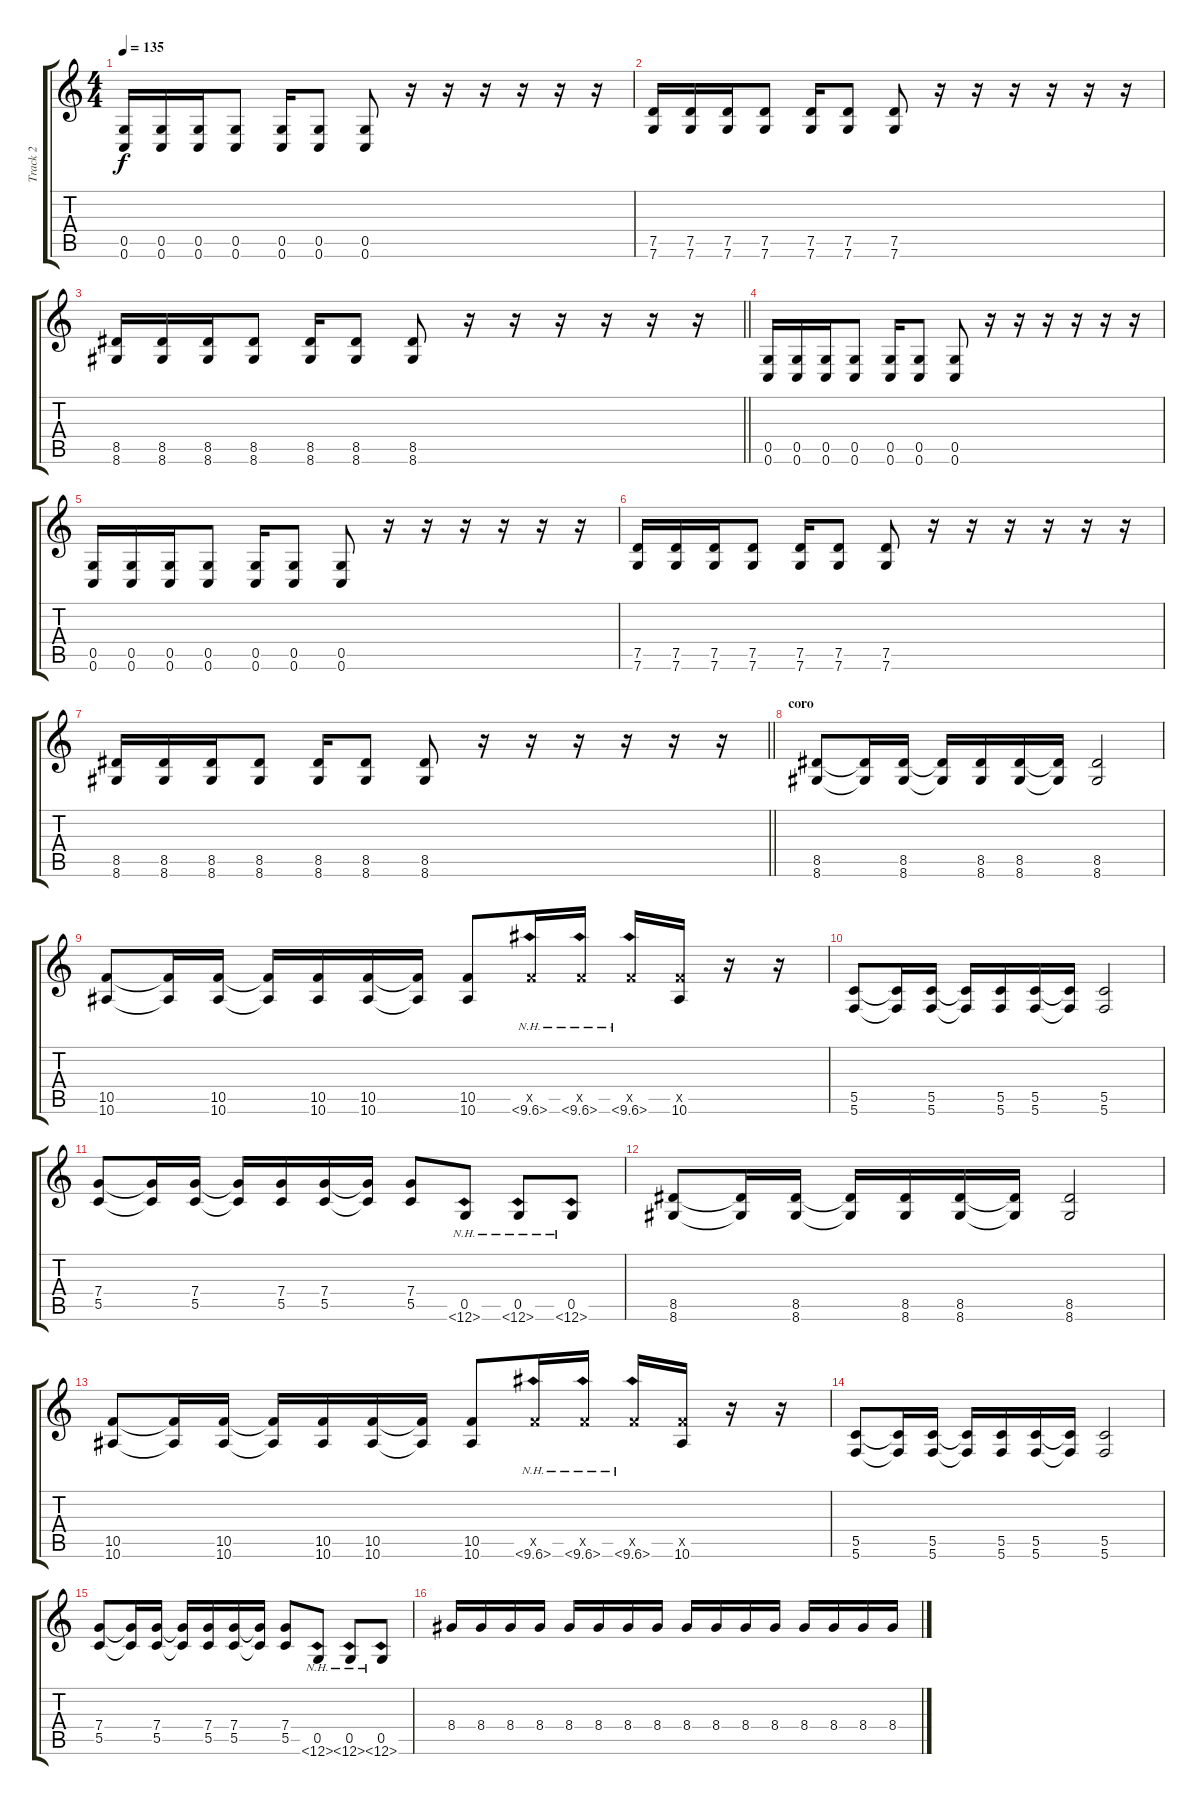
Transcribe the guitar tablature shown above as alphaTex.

\track ("Track 2" "Track 2") {instrument distortionguitar bank 255}
\staff {score tabs}
\tuning (D4 A3 F3 C3 G2 C2) {hide}
\ts (4 4)
\tempo 135
\clef g2
\ks c
(0.5 0.6).16{dy f} (0.5 0.6).16 (0.5 0.6).16 (0.5 0.6).8 (0.5 0.6).16 (0.5 0.6).8 (0.5 0.6).8 r.16 r.16 r.16 r.16 r.16 r.16 |
(7.5 7.6).16 (7.5 7.6).16 (7.5 7.6).16 (7.5 7.6).8 (7.5 7.6).16 (7.5 7.6).8 (7.5 7.6).8 r.16 r.16 r.16 r.16 r.16 r.16 |
\barLineRight lightlight
(8.5 8.6).16 (8.5 8.6).16 (8.5 8.6).16 (8.5 8.6).8 (8.5 8.6).16 (8.5 8.6).8 (8.5 8.6).8 r.16 r.16 r.16 r.16 r.16 r.16 |
(0.5 0.6).16 (0.5 0.6).16 (0.5 0.6).16 (0.5 0.6).8 (0.5 0.6).16 (0.5 0.6).8 (0.5 0.6).8 r.16 r.16 r.16 r.16 r.16 r.16 |
(0.5 0.6).16 (0.5 0.6).16 (0.5 0.6).16 (0.5 0.6).8 (0.5 0.6).16 (0.5 0.6).8 (0.5 0.6).8 r.16 r.16 r.16 r.16 r.16 r.16 |
(7.5 7.6).16 (7.5 7.6).16 (7.5 7.6).16 (7.5 7.6).8 (7.5 7.6).16 (7.5 7.6).8 (7.5 7.6).8 r.16 r.16 r.16 r.16 r.16 r.16 |
\barLineRight lightlight
(8.5 8.6).16 (8.5 8.6).16 (8.5 8.6).16 (8.5 8.6).8 (8.5 8.6).16 (8.5 8.6).8 (8.5 8.6).8 r.16 r.16 r.16 r.16 r.16 r.16 |
\section ("" "coro")
(8.5 8.6).8 (8.5{t} 8.6{t}).16 (8.5 8.6).16 (8.5{t} 8.6{t}).16 (8.5 8.6).16 (8.5 8.6).16 (8.5{t} 8.6{t}).16 (8.5 8.6).2 |
(10.5 10.6).8 (10.5{t} 10.6{t}).16 (10.5 10.6).16 (10.5{t} 10.6{t}).16 (10.5 10.6).16 (10.5 10.6).16 (10.5{t} 10.6{t}).16 (10.5 10.6).8 (10.5{x} 10.6{nh}).16 (10.5{x} 10.6{nh}).16 (10.5{x} 10.6{nh}).16 (10.5{x} 10.6).16 r.16 r.16 |
(5.5 5.6).8 (5.5{t} 5.6{t}).16 (5.5 5.6).16 (5.5{t} 5.6{t}).16 (5.5 5.6).16 (5.5 5.6).16 (5.5{t} 5.6{t}).16 (5.5 5.6).2 |
(7.4 5.5).8 (7.4{t} 5.5{t}).16 (7.4 5.5).16 (7.4{t} 5.5{t}).16 (7.4 5.5).16 (7.4 5.5).16 (7.4{t} 5.5{t}).16 (7.4 5.5).8 (0.5 0.6{nh}).8 (0.5 0.6{nh}).8 (0.5 0.6{nh}).8 |
(8.5 8.6).8 (8.5{t} 8.6{t}).16 (8.5 8.6).16 (8.5{t} 8.6{t}).16 (8.5 8.6).16 (8.5 8.6).16 (8.5{t} 8.6{t}).16 (8.5 8.6).2 |
(10.5 10.6).8 (10.5{t} 10.6{t}).16 (10.5 10.6).16 (10.5{t} 10.6{t}).16 (10.5 10.6).16 (10.5 10.6).16 (10.5{t} 10.6{t}).16 (10.5 10.6).8 (10.5{x} 10.6{nh}).16 (10.5{x} 10.6{nh}).16 (10.5{x} 10.6{nh}).16 (10.5{x} 10.6).16 r.16 r.16 |
(5.5 5.6).8 (5.5{t} 5.6{t}).16 (5.5 5.6).16 (5.5{t} 5.6{t}).16 (5.5 5.6).16 (5.5 5.6).16 (5.5{t} 5.6{t}).16 (5.5 5.6).2 |
(7.4 5.5).8 (7.4{t} 5.5{t}).16 (7.4 5.5).16 (7.4{t} 5.5{t}).16 (7.4 5.5).16 (7.4 5.5).16 (7.4{t} 5.5{t}).16 (7.4 5.5).8 (0.5 0.6{nh}).8 (0.5 0.6{nh}).8 (0.5 0.6{nh}).8 |
8.4.16 8.4.16 8.4.16 8.4.16 8.4.16 8.4.16 8.4.16 8.4.16 8.4.16 8.4.16 8.4.16 8.4.16 8.4.16 8.4.16 8.4.16 8.4.16
